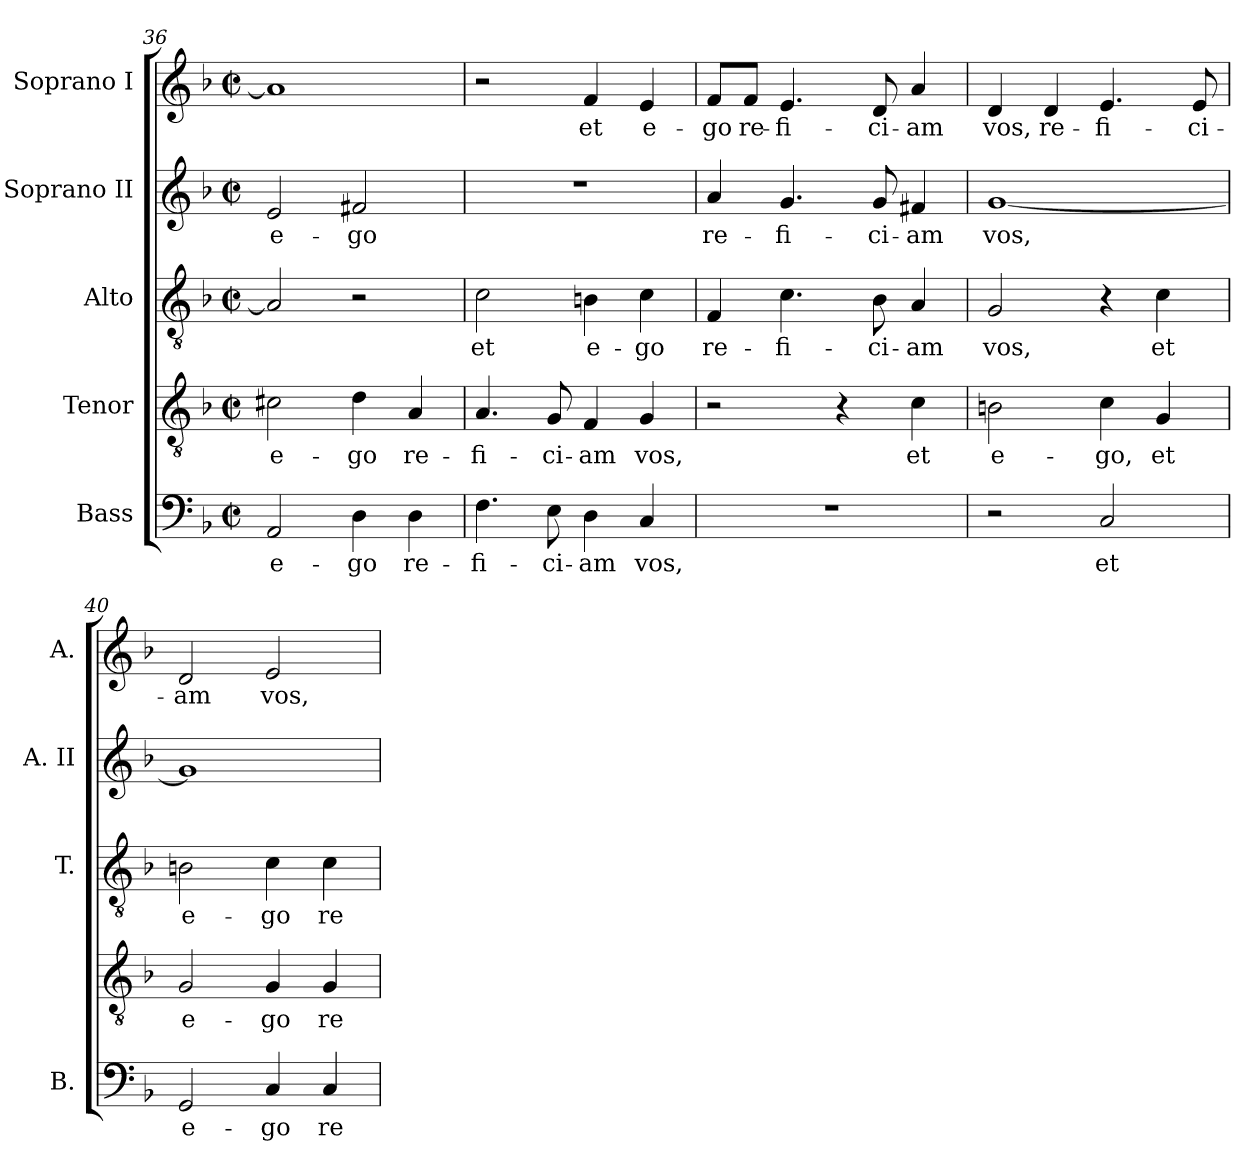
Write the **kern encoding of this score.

**kern	**text	**kern	**text	**kern	**text	**kern	**text	**kern	**text
*part5	*part5	*part4	*part4	*part3	*part3	*part2	*part2	*part1	*part1
*staff5	*staff5	*staff4	*staff4	*staff3	*staff3	*staff2	*staff2	*staff1	*staff1
*I"Bass	*	*I"Tenor	*	*I"Alto	*	*I"Soprano II	*	*I"Soprano I	*
*I'B.	*	*	*	*I'T.	*	*I'A. II	*	*I'A.	*
*clefF4	*	*clefGv2	*	*clefGv2	*	*clefG2	*	*clefG2	*
*	*	*ITrd7c12	*	*ITrd7c12	*	*	*	*	*
*k[b-]	*	*k[b-]	*	*k[b-]	*	*k[b-]	*	*k[b-]	*
*F:	*	*F:	*	*F:	*	*F:	*	*F:	*
*M2/2	*	*M2/2	*	*M2/2	*	*M2/2	*	*M2/2	*
*met(c|)	*	*met(c|)	*	*met(c|)	*	*met(c|)	*	*met(c|)	*
=36	=36	=36	=36	=36	=36	=36	=36	=36	=36
!	!LO:LY:b:color=#000000	!	!	!	!	!	!	!	!
!	!	!	!LO:LY:b:color=#000000	!	!	!	!	!	!
!	!	!	!	!	!	!	!LO:LY:b:color=#000000	!	!
2AAi/	e-	2C#Xi\	e-	2AAi/]	.	2ei/	e-	1ai]	.
!	!LO:LY:b:color=#000000	!	!	!	!	!	!	!	!
!	!	!	!LO:LY:b:color=#000000	!	!	!	!	!	!
!	!	!	!	!	!	!	!LO:LY:b:color=#000000	!	!
4Di\	-go	4Di\	-go	2r	.	2f#Xi/	-go	.	.
!	!LO:LY:b:color=#000000	!	!	!	!	!	!	!	!
!	!	!	!LO:LY:b:color=#000000	!	!	!	!	!	!
4Di\	re-	4AAi/	re-	.	.	.	.	.	.
=37	=37	=37	=37	=37	=37	=37	=37	=37	=37
!	!LO:LY:b:color=#000000	!	!	!	!	!	!	!	!
!	!	!	!LO:LY:b:color=#000000	!	!	!	!	!	!
!	!	!	!	!	!LO:LY:b:color=#000000	!	!	!	!
4.Fi\	-fi-	4.AAi/	-fi-	2Ci\	et	1r	.	2r	.
!	!LO:LY:b:color=#000000	!	!	!	!	!	!	!	!
!	!	!	!LO:LY:b:color=#000000	!	!	!	!	!	!
8Ei\	-ci-	8GGi/	-ci-	.	.	.	.	.	.
!	!LO:LY:b:color=#000000	!	!	!	!	!	!	!	!
!	!	!	!LO:LY:b:color=#000000	!	!	!	!	!	!
!	!	!	!	!	!LO:LY:b:color=#000000	!	!	!	!
!	!	!	!	!	!	!	!	!	!LO:LY:b:color=#000000
4Di\	-am	4FFi/	-am	4BBni\	e-	.	.	4fi/	et
!	!LO:LY:b:color=#000000	!	!	!	!	!	!	!	!
!	!	!	!LO:LY:b:color=#000000	!	!	!	!	!	!
!	!	!	!	!	!LO:LY:b:color=#000000	!	!	!	!
!	!	!	!	!	!	!	!	!	!LO:LY:b:color=#000000
4Ci/	vos,	4GGi/	vos,	4Ci\	-go	.	.	4ei/	e-
=38	=38	=38	=38	=38	=38	=38	=38	=38	=38
!	!	!	!	!	!LO:LY:b:color=#000000	!	!	!	!
!	!	!	!	!	!	!	!LO:LY:b:color=#000000	!	!
!	!	!	!	!	!	!	!	!	!LO:LY:b:color=#000000
1r	.	2r	.	4FFi/	re-	4ai/	re-	8fi/L	-go
!	!	!	!	!	!	!	!	!	!LO:LY:b:color=#000000
.	.	.	.	.	.	.	.	8fi/J	re-
!	!	!	!	!	!LO:LY:b:color=#000000	!	!	!	!
!	!	!	!	!	!	!	!LO:LY:b:color=#000000	!	!
!	!	!	!	!	!	!	!	!	!LO:LY:b:color=#000000
.	.	.	.	4.Ci\	-fi-	4.gi/	-fi-	4.ei/	-fi-
.	.	4r	.	.	.	.	.	.	.
!	!	!	!	!	!LO:LY:b:color=#000000	!	!	!	!
!	!	!	!	!	!	!	!LO:LY:b:color=#000000	!	!
!	!	!	!	!	!	!	!	!	!LO:LY:b:color=#000000
.	.	.	.	8BB-i\	-ci-	8gi/	-ci-	8di/	-ci-
!	!	!	!LO:LY:b:color=#000000	!	!	!	!	!	!
!	!	!	!	!	!LO:LY:b:color=#000000	!	!	!	!
!	!	!	!	!	!	!	!LO:LY:b:color=#000000	!	!
!	!	!	!	!	!	!	!	!	!LO:LY:b:color=#000000
.	.	4Ci\	et	4AAi/	-am	4f#Xi/	-am	4ai/	-am
=39	=39	=39	=39	=39	=39	=39	=39	=39	=39
!	!	!	!LO:LY:b:color=#000000	!	!	!	!	!	!
!	!	!	!	!	!LO:LY:b:color=#000000	!	!	!	!
!	!	!	!	!	!	!	!LO:LY:b:color=#000000	!	!
!	!	!	!	!	!	!	!	!	!LO:LY:b:color=#000000
2r	.	2BBni\	e-	2GGi/	vos,	[<1gi	vos,	4di/	vos,
!	!	!	!	!	!	!	!	!	!LO:LY:b:color=#000000
.	.	.	.	.	.	.	.	4di/	re-
!	!LO:LY:b:color=#000000	!	!	!	!	!	!	!	!
!	!	!	!LO:LY:b:color=#000000	!	!	!	!	!	!
!	!	!	!	!	!	!	!	!	!LO:LY:b:color=#000000
2Ci/	et	4Ci\	-go,	4r	.	.	.	4.ei/	-fi-
!	!	!	!LO:LY:b:color=#000000	!	!	!	!	!	!
!	!	!	!	!	!LO:LY:b:color=#000000	!	!	!	!
.	.	4GGi/	et	4Ci\	et	.	.	.	.
!	!	!	!	!	!	!	!	!	!LO:LY:b:color=#000000
.	.	.	.	.	.	.	.	8ei/	-ci-
=40	=40	=40	=40	=40	=40	=40	=40	=40	=40
!	!LO:LY:b:color=#000000	!	!	!	!	!	!	!	!
!	!	!	!LO:LY:b:color=#000000	!	!	!	!	!	!
!	!	!	!	!	!LO:LY:b:color=#000000	!	!	!	!
!	!	!	!	!	!	!	!	!	!LO:LY:b:color=#000000
2GGi/	e-	2GGi/	e-	2BBni\	e-	1gi]	.	2di/	-am
!	!LO:LY:b:color=#000000	!	!	!	!	!	!	!	!
!	!	!	!LO:LY:b:color=#000000	!	!	!	!	!	!
!	!	!	!	!	!LO:LY:b:color=#000000	!	!	!	!
!	!	!	!	!	!	!	!	!	!LO:LY:b:color=#000000
4Ci/	-go	4GGi/	-go	4Ci\	-go	.	.	2ei/	vos,
!	!LO:LY:b:color=#000000	!	!	!	!	!	!	!	!
!	!	!	!LO:LY:b:color=#000000	!	!	!	!	!	!
!	!	!	!	!	!LO:LY:b:color=#000000	!	!	!	!
4Ci/	re-	4GGi/	re-	4Ci\	re-	.	.	.	.
=	=	=	=	=	=	=	=	=	=
*-	*-	*-	*-	*-	*-	*-	*-	*-	*-
